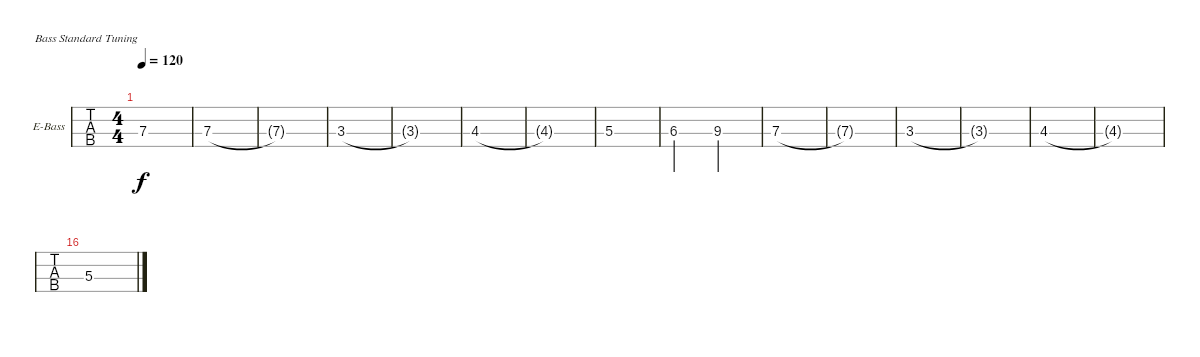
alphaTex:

\bracketExtendMode nobrackets
\firstSystemTrackNameOrientation horizontal
\otherSystemsTrackNameOrientation horizontal
\defaultBarNumberDisplay FirstOfSystem
\track ("Bass" "E-Bass") {instrument electricbassfinger}
\staff {tabs}
\tuning (G2 D2 A1 E1)
\ts (4 4)
\tempo 120
\clef f4
\scale
0.384365
\ks c
7.3.1{lyrics (0 "") lyrics (1 "") lyrics (2 "") lyrics (3 "") lyrics (4 "") dy f instrument electricbassfinger} |
\scale
0.205212 7.3.1{lyrics (0 "") lyrics (1 "") lyrics (2 "") lyrics (3 "") lyrics (4 "")} |
\scale
0.205212 7.3{t}.1{lyrics (0 "") lyrics (1 "") lyrics (2 "") lyrics (3 "") lyrics (4 "")} |
\scale
0.205212 3.3.1{lyrics (0 "") lyrics (1 "") lyrics (2 "") lyrics (3 "") lyrics (4 "")} |
\scale
0.25 3.3{t}.1{lyrics (0 "") lyrics (1 "") lyrics (2 "") lyrics (3 "") lyrics (4 "")} |
\scale
0.25 4.3.1{lyrics (0 "") lyrics (1 "") lyrics (2 "") lyrics (3 "") lyrics (4 "")} |
\scale
0.25 4.3{t}.1{lyrics (0 "") lyrics (1 "") lyrics (2 "") lyrics (3 "") lyrics (4 "")} |
\scale
0.25 5.3.1{lyrics (0 "") lyrics (1 "") lyrics (2 "") lyrics (3 "") lyrics (4 "")} |
\scale
0.25 6.3.2{lyrics (0 "") lyrics (1 "") lyrics (2 "") lyrics (3 "") lyrics (4 "")} 9.3.2{lyrics (0 "") lyrics (1 "") lyrics (2 "") lyrics (3 "") lyrics (4 "")} |
\scale
0.243437
\scale
0.25 7.3.1{lyrics (0 "") lyrics (1 "") lyrics (2 "") lyrics (3 "") lyrics (4 "")} |
\scale
0.242243
\scale
0.25 7.3{t}.1{lyrics (0 "") lyrics (1 "") lyrics (2 "") lyrics (3 "") lyrics (4 "")} |
\scale
0.257757
\scale
0.25 3.3.1{lyrics (0 "") lyrics (1 "") lyrics (2 "") lyrics (3 "") lyrics (4 "")} |
\scale
0.256563
\scale
0.25 3.3{t}.1{lyrics (0 "") lyrics (1 "") lyrics (2 "") lyrics (3 "") lyrics (4 "")} |
\scale
0.28125
\scale
0.25 4.3.1{lyrics (0 "") lyrics (1 "") lyrics (2 "") lyrics (3 "") lyrics (4 "")} |
\scale
0.28125
\scale
0.25 4.3{t}.1{lyrics (0 "") lyrics (1 "") lyrics (2 "") lyrics (3 "") lyrics (4 "")} |
\scale
0.21875
\scale
0.25 5.3.1{lyrics (0 "") lyrics (1 "") lyrics (2 "") lyrics (3 "") lyrics (4 "")}
